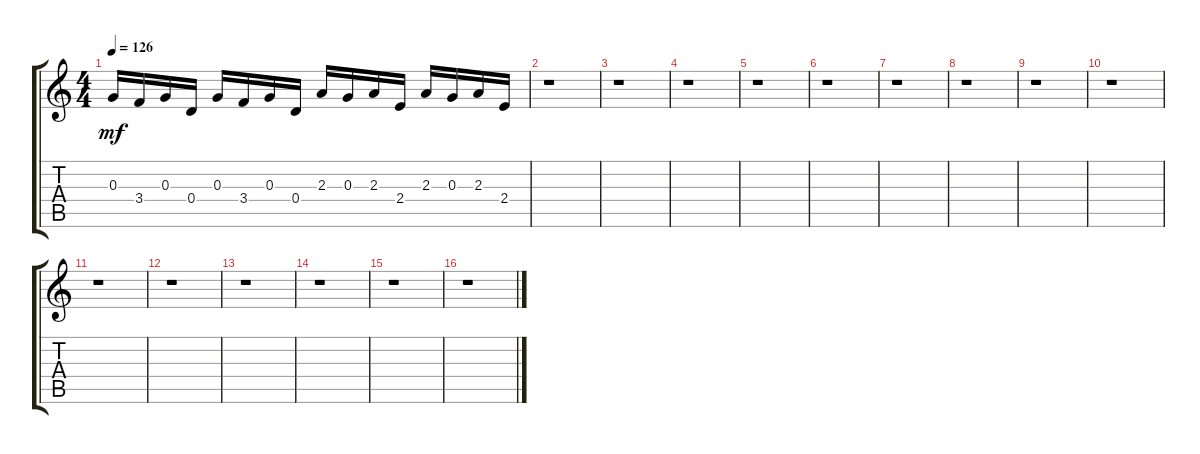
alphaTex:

\track "" {instrument electricguitarmuted}
\staff {score tabs}
\tuning (E4 B3 G3 D3 A2 E2) {hide}
\ts (4 4)
\tempo 126
\clef g2
\ks c
0.3.16{dy mf} 3.4.16 0.3.16 0.4.16 0.3.16 3.4.16 0.3.16 0.4.16 2.3.16 0.3.16 2.3.16 2.4.16 2.3.16 0.3.16 2.3.16 2.4.16 |
r.1 |
r.1 |
r.1 |
r.1 |
r.1 |
r.1 |
r.1 |
r.1 |
r.1 |
r.1 |
r.1 |
r.1 |
r.1 |
r.1 |
r.1
